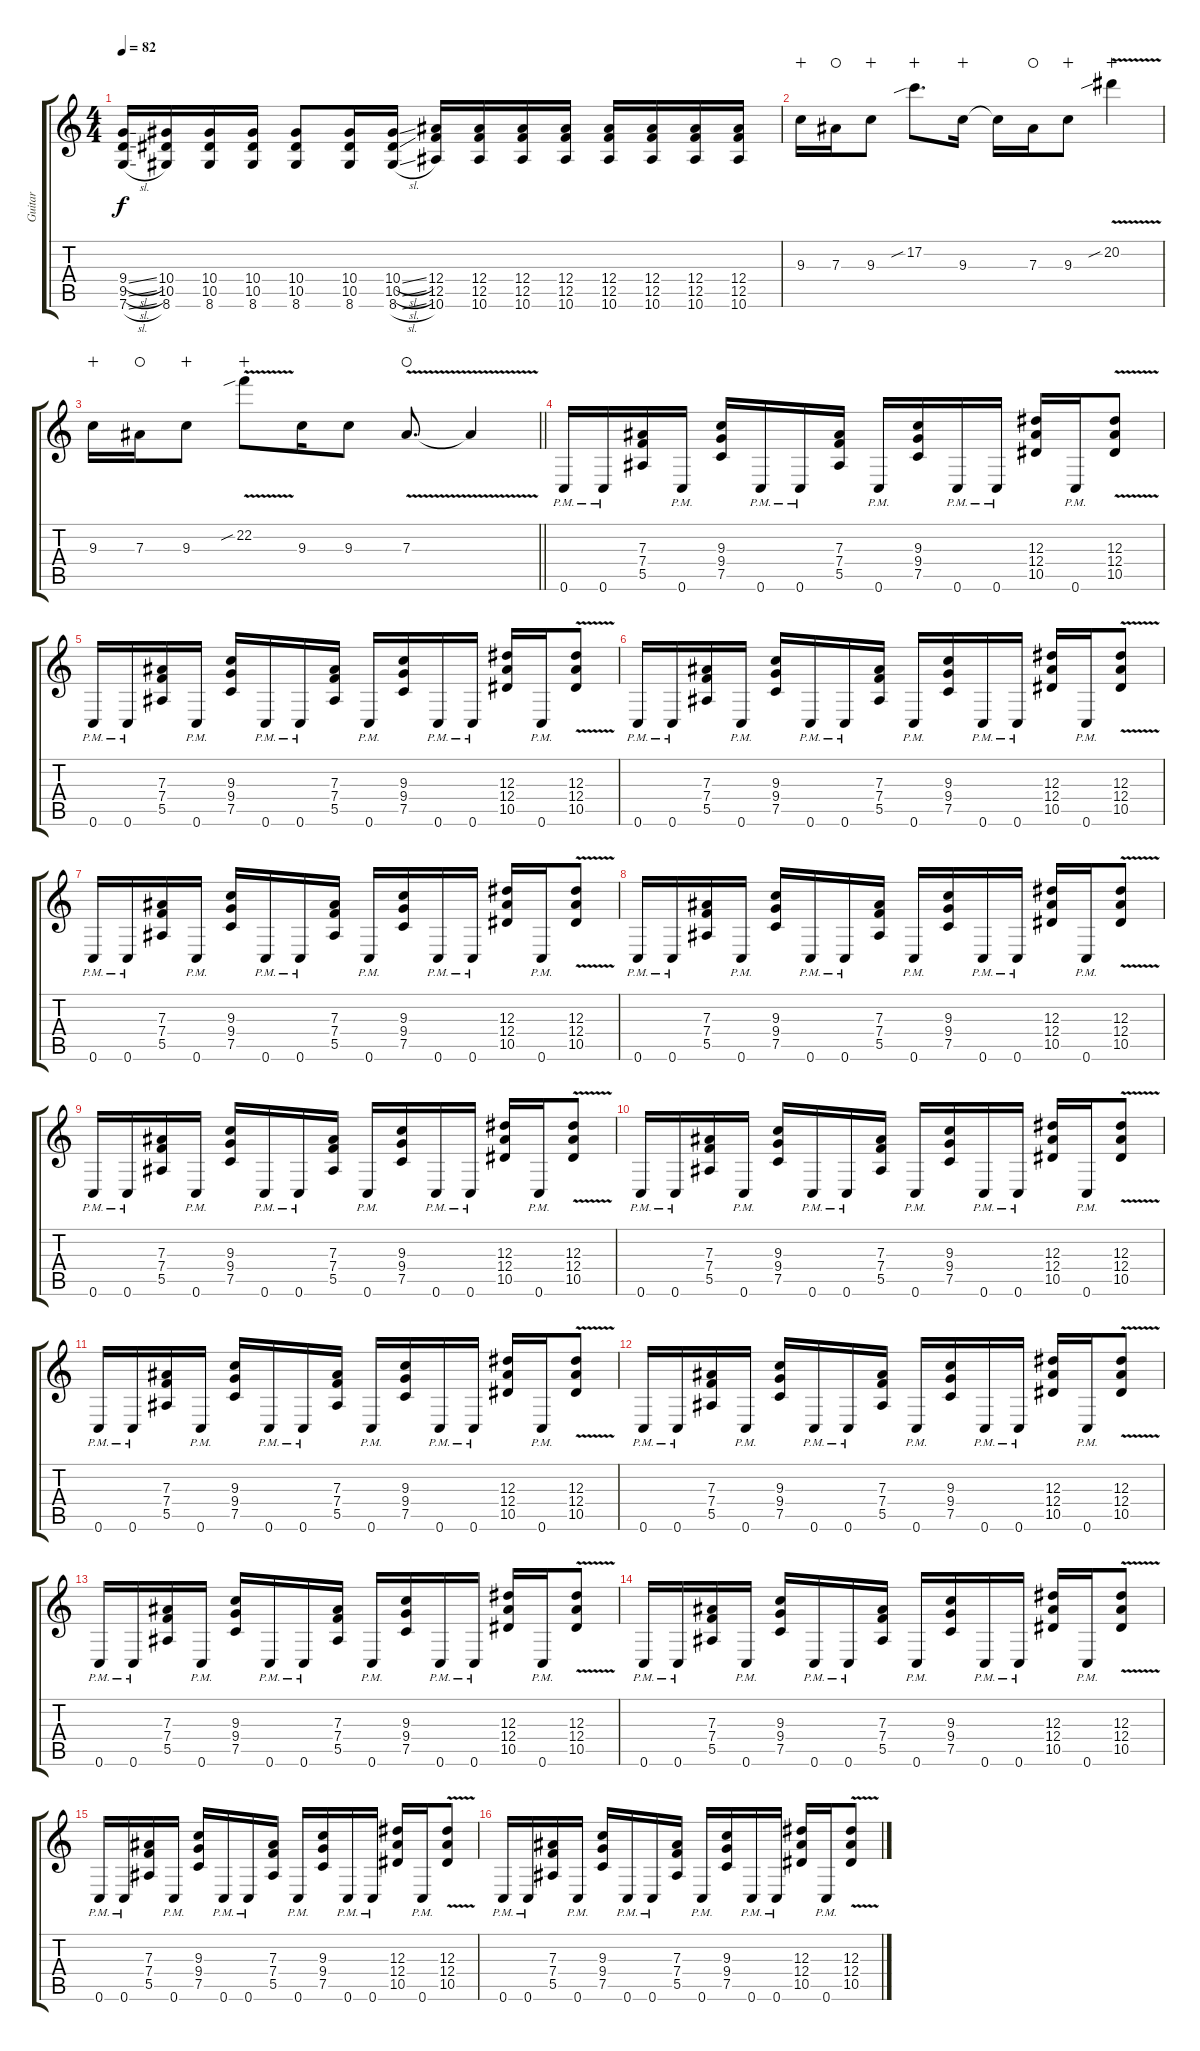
\track ("Guitar" "Guitar") {instrument distortionguitar}
\staff {score tabs}
\tuning (C4 G3 Eb3 Bb2 F2 C2) {hide}
\ts (4 4)
\tempo 82
\clef g2
\ks c
(9.4{sl} 9.5{sl} 7.6{sl}).16{dy f} (10.4 10.5 8.6).16 (10.4 10.5 8.6).16 (10.4 10.5 8.6).16 (10.4 10.5 8.6).8 (10.4 10.5 8.6).16 (10.4{sl} 10.5{sl} 8.6{sl}).16 (12.4 12.5 10.6).16 (12.4 12.5 10.6).16 (12.4 12.5 10.6).16 (12.4 12.5 10.6).16 (12.4 12.5 10.6).16 (12.4 12.5 10.6).16 (12.4 12.5 10.6).16 (12.4 12.5 10.6).16 |
9.3.16{wahc} 7.3.16{waho} 9.3.8{wahc} 17.2{sib}.8{d wahc} 9.3.16{wahc} 9.3{t}.16 7.3.16{waho} 9.3.8{wahc} 20.2{v sib}.4{wahc} |
\barLineRight lightlight
9.3.16{wahc} 7.3.16{waho} 9.3.8{wahc} 22.2{v sib}.8{wahc} 9.3.16 9.3.8 7.3{v}.8{d waho} 7.3{t}.4 |
0.6{pm}.16 0.6{pm}.16 (7.3 7.4 5.5).16 0.6{pm}.16 (9.3 9.4 7.5).16 0.6{pm}.16 0.6{pm}.16 (7.3 7.4 5.5).16 0.6{pm}.16 (9.3 9.4 7.5).16 0.6{pm}.16 0.6{pm}.16 (12.3 12.4 10.5).16 0.6{pm}.16 (12.3{v} 12.4{v} 10.5{v}).8 |
0.6{pm}.16 0.6{pm}.16 (7.3 7.4 5.5).16 0.6{pm}.16 (9.3 9.4 7.5).16 0.6{pm}.16 0.6{pm}.16 (7.3 7.4 5.5).16 0.6{pm}.16 (9.3 9.4 7.5).16 0.6{pm}.16 0.6{pm}.16 (12.3 12.4 10.5).16 0.6{pm}.16 (12.3{v} 12.4{v} 10.5{v}).8 |
0.6{pm}.16 0.6{pm}.16 (7.3 7.4 5.5).16 0.6{pm}.16 (9.3 9.4 7.5).16 0.6{pm}.16 0.6{pm}.16 (7.3 7.4 5.5).16 0.6{pm}.16 (9.3 9.4 7.5).16 0.6{pm}.16 0.6{pm}.16 (12.3 12.4 10.5).16 0.6{pm}.16 (12.3{v} 12.4{v} 10.5{v}).8 |
0.6{pm}.16 0.6{pm}.16 (7.3 7.4 5.5).16 0.6{pm}.16 (9.3 9.4 7.5).16 0.6{pm}.16 0.6{pm}.16 (7.3 7.4 5.5).16 0.6{pm}.16 (9.3 9.4 7.5).16 0.6{pm}.16 0.6{pm}.16 (12.3 12.4 10.5).16 0.6{pm}.16 (12.3{v} 12.4{v} 10.5{v}).8 |
0.6{pm}.16 0.6{pm}.16 (7.3 7.4 5.5).16 0.6{pm}.16 (9.3 9.4 7.5).16 0.6{pm}.16 0.6{pm}.16 (7.3 7.4 5.5).16 0.6{pm}.16 (9.3 9.4 7.5).16 0.6{pm}.16 0.6{pm}.16 (12.3 12.4 10.5).16 0.6{pm}.16 (12.3{v} 12.4{v} 10.5{v}).8 |
0.6{pm}.16 0.6{pm}.16 (7.3 7.4 5.5).16 0.6{pm}.16 (9.3 9.4 7.5).16 0.6{pm}.16 0.6{pm}.16 (7.3 7.4 5.5).16 0.6{pm}.16 (9.3 9.4 7.5).16 0.6{pm}.16 0.6{pm}.16 (12.3 12.4 10.5).16 0.6{pm}.16 (12.3{v} 12.4{v} 10.5{v}).8 |
0.6{pm}.16 0.6{pm}.16 (7.3 7.4 5.5).16 0.6{pm}.16 (9.3 9.4 7.5).16 0.6{pm}.16 0.6{pm}.16 (7.3 7.4 5.5).16 0.6{pm}.16 (9.3 9.4 7.5).16 0.6{pm}.16 0.6{pm}.16 (12.3 12.4 10.5).16 0.6{pm}.16 (12.3{v} 12.4{v} 10.5{v}).8 |
0.6{pm}.16 0.6{pm}.16 (7.3 7.4 5.5).16 0.6{pm}.16 (9.3 9.4 7.5).16 0.6{pm}.16 0.6{pm}.16 (7.3 7.4 5.5).16 0.6{pm}.16 (9.3 9.4 7.5).16 0.6{pm}.16 0.6{pm}.16 (12.3 12.4 10.5).16 0.6{pm}.16 (12.3{v} 12.4{v} 10.5{v}).8 |
0.6{pm}.16 0.6{pm}.16 (7.3 7.4 5.5).16 0.6{pm}.16 (9.3 9.4 7.5).16 0.6{pm}.16 0.6{pm}.16 (7.3 7.4 5.5).16 0.6{pm}.16 (9.3 9.4 7.5).16 0.6{pm}.16 0.6{pm}.16 (12.3 12.4 10.5).16 0.6{pm}.16 (12.3{v} 12.4{v} 10.5{v}).8 |
0.6{pm}.16 0.6{pm}.16 (7.3 7.4 5.5).16 0.6{pm}.16 (9.3 9.4 7.5).16 0.6{pm}.16 0.6{pm}.16 (7.3 7.4 5.5).16 0.6{pm}.16 (9.3 9.4 7.5).16 0.6{pm}.16 0.6{pm}.16 (12.3 12.4 10.5).16 0.6{pm}.16 (12.3{v} 12.4{v} 10.5{v}).8 |
0.6{pm}.16 0.6{pm}.16 (7.3 7.4 5.5).16 0.6{pm}.16 (9.3 9.4 7.5).16 0.6{pm}.16 0.6{pm}.16 (7.3 7.4 5.5).16 0.6{pm}.16 (9.3 9.4 7.5).16 0.6{pm}.16 0.6{pm}.16 (12.3 12.4 10.5).16 0.6{pm}.16 (12.3{v} 12.4{v} 10.5{v}).8 |
0.6{pm}.16 0.6{pm}.16 (7.3 7.4 5.5).16 0.6{pm}.16 (9.3 9.4 7.5).16 0.6{pm}.16 0.6{pm}.16 (7.3 7.4 5.5).16 0.6{pm}.16 (9.3 9.4 7.5).16 0.6{pm}.16 0.6{pm}.16 (12.3 12.4 10.5).16 0.6{pm}.16 (12.3{v} 12.4{v} 10.5{v}).8 |
0.6{pm}.16 0.6{pm}.16 (7.3 7.4 5.5).16 0.6{pm}.16 (9.3 9.4 7.5).16 0.6{pm}.16 0.6{pm}.16 (7.3 7.4 5.5).16 0.6{pm}.16 (9.3 9.4 7.5).16 0.6{pm}.16 0.6{pm}.16 (12.3 12.4 10.5).16 0.6{pm}.16 (12.3{v} 12.4{v} 10.5{v}).8
